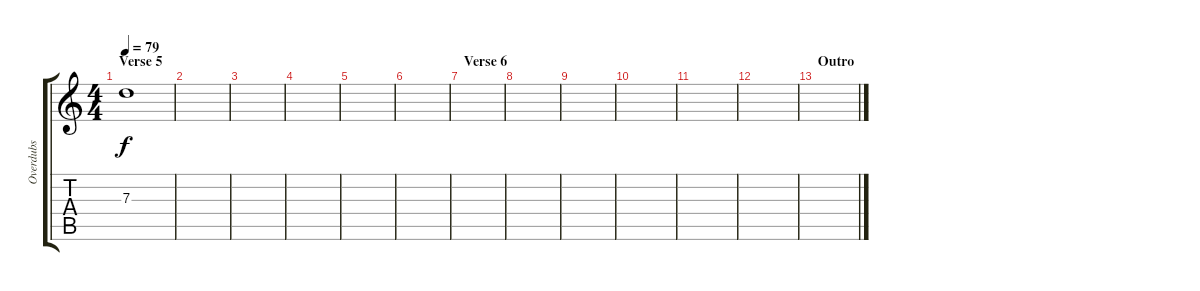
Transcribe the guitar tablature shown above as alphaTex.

\track ("Overdubs" "Overdubs") {instrument distortionguitar}
\staff {score tabs}
\tuning (E4 B3 G3 D3 A2 D2) {hide}
\ts (4 4)
\section ("" "Verse 5")
\tempo 79
\clef g2
\ks c
7.3.1{dy f volume 0} |
|
|
|
|
|
\section ("" "Verse 6")
|
|
|
|
|
|
\section ("" "Outro")
